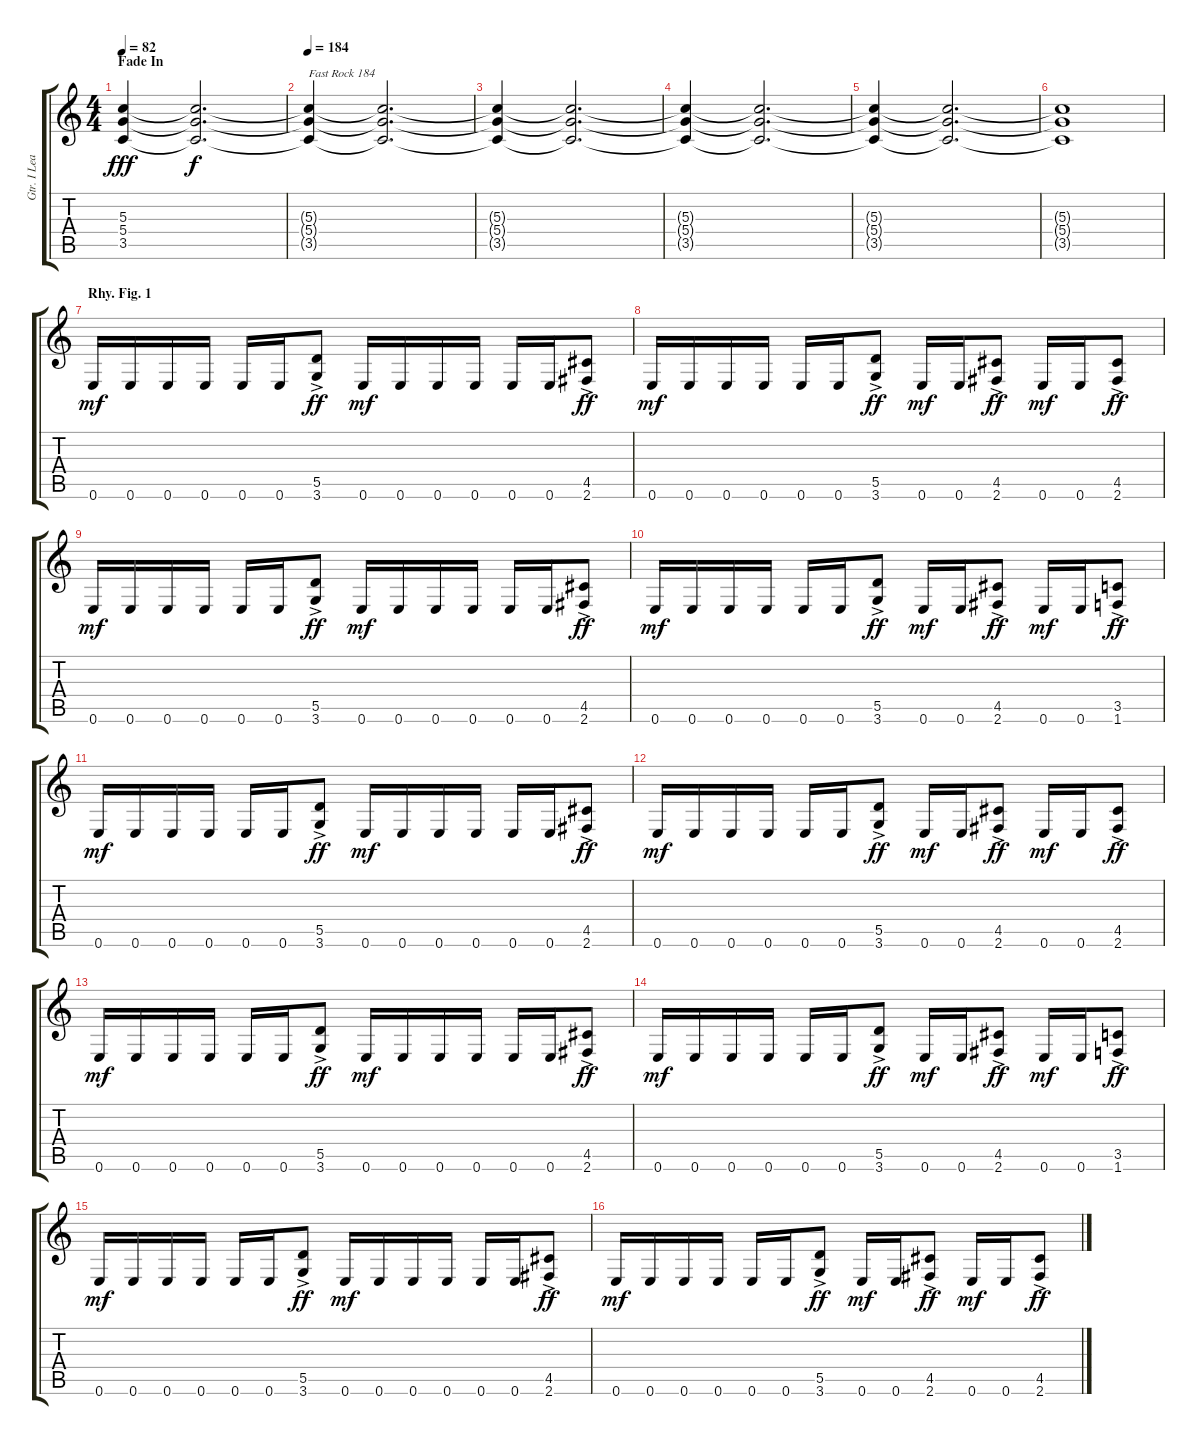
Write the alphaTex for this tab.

\track ("Gtr. I Lead" "Gtr. I Lea") {instrument overdrivenguitar}
\staff {score tabs}
\tuning (E4 B3 G3 D3 A2 E2) {hide}
\ts (4 4)
\section ("" "Fade In")
\tempo 82
\clef g2
\ks c
(5.3 5.4 3.5).4{dy fff volume 0} (5.3{t} 5.4{t} 3.5{t}).2{d dy f volume 2} |
\tempo 184
(5.3{t} 5.4{t} 3.5{t}).4{txt "Fast Rock 184" volume 2} (5.3{t} 5.4{t} 3.5{t}).2{d volume 6} |
(5.3{t} 5.4{t} 3.5{t}).4{volume 6} (5.3{t} 5.4{t} 3.5{t}).2{d volume 10} |
(5.3{t} 5.4{t} 3.5{t}).4{volume 10} (5.3{t} 5.4{t} 3.5{t}).2{d volume 14} |
(5.3{t} 5.4{t} 3.5{t}).4{volume 14} (5.3{t} 5.4{t} 3.5{t}).2{d volume 16} |
(5.3{t} 5.4{t} 3.5{t}).1{volume 16} |
\section ("" "Rhy. Fig. 1")
0.6.16{dy mf volume 14} 0.6.16 0.6.16 0.6.16 0.6.16 0.6.16 (5.5{ac} 3.6{ac}).8{dy ff} 0.6.16{dy mf} 0.6.16 0.6.16 0.6.16 0.6.16 0.6.16 (4.5{ac} 2.6{ac}).8{dy ff} |
0.6.16{dy mf} 0.6.16 0.6.16 0.6.16 0.6.16 0.6.16 (5.5{ac} 3.6{ac}).8{dy ff} 0.6.16{dy mf} 0.6.16 (4.5{ac} 2.6{ac}).8{dy ff} 0.6.16{dy mf} 0.6.16 (4.5{ac} 2.6{ac}).8{dy ff} |
0.6.16{dy mf} 0.6.16 0.6.16 0.6.16 0.6.16 0.6.16 (5.5{ac} 3.6{ac}).8{dy ff} 0.6.16{dy mf} 0.6.16 0.6.16 0.6.16 0.6.16 0.6.16 (4.5{ac} 2.6{ac}).8{dy ff} |
0.6.16{dy mf} 0.6.16 0.6.16 0.6.16 0.6.16 0.6.16 (5.5{ac} 3.6{ac}).8{dy ff} 0.6.16{dy mf} 0.6.16 (4.5{ac} 2.6{ac}).8{dy ff} 0.6.16{dy mf} 0.6.16 (3.5{ac} 1.6{ac}).8{dy ff} |
0.6.16{dy mf} 0.6.16 0.6.16 0.6.16 0.6.16 0.6.16 (5.5{ac} 3.6{ac}).8{dy ff} 0.6.16{dy mf} 0.6.16 0.6.16 0.6.16 0.6.16 0.6.16 (4.5{ac} 2.6{ac}).8{dy ff} |
0.6.16{dy mf} 0.6.16 0.6.16 0.6.16 0.6.16 0.6.16 (5.5{ac} 3.6{ac}).8{dy ff} 0.6.16{dy mf} 0.6.16 (4.5{ac} 2.6{ac}).8{dy ff} 0.6.16{dy mf} 0.6.16 (4.5{ac} 2.6{ac}).8{dy ff} |
0.6.16{dy mf} 0.6.16 0.6.16 0.6.16 0.6.16 0.6.16 (5.5{ac} 3.6{ac}).8{dy ff} 0.6.16{dy mf} 0.6.16 0.6.16 0.6.16 0.6.16 0.6.16 (4.5{ac} 2.6{ac}).8{dy ff} |
0.6.16{dy mf} 0.6.16 0.6.16 0.6.16 0.6.16 0.6.16 (5.5{ac} 3.6{ac}).8{dy ff} 0.6.16{dy mf} 0.6.16 (4.5{ac} 2.6{ac}).8{dy ff} 0.6.16{dy mf} 0.6.16 (3.5{ac} 1.6{ac}).8{dy ff} |
0.6.16{dy mf} 0.6.16 0.6.16 0.6.16 0.6.16 0.6.16 (5.5{ac} 3.6{ac}).8{dy ff} 0.6.16{dy mf} 0.6.16 0.6.16 0.6.16 0.6.16 0.6.16 (4.5{ac} 2.6{ac}).8{dy ff} |
0.6.16{dy mf} 0.6.16 0.6.16 0.6.16 0.6.16 0.6.16 (5.5{ac} 3.6{ac}).8{dy ff} 0.6.16{dy mf} 0.6.16 (4.5{ac} 2.6{ac}).8{dy ff} 0.6.16{dy mf} 0.6.16 (4.5{ac} 2.6{ac}).8{dy ff}
